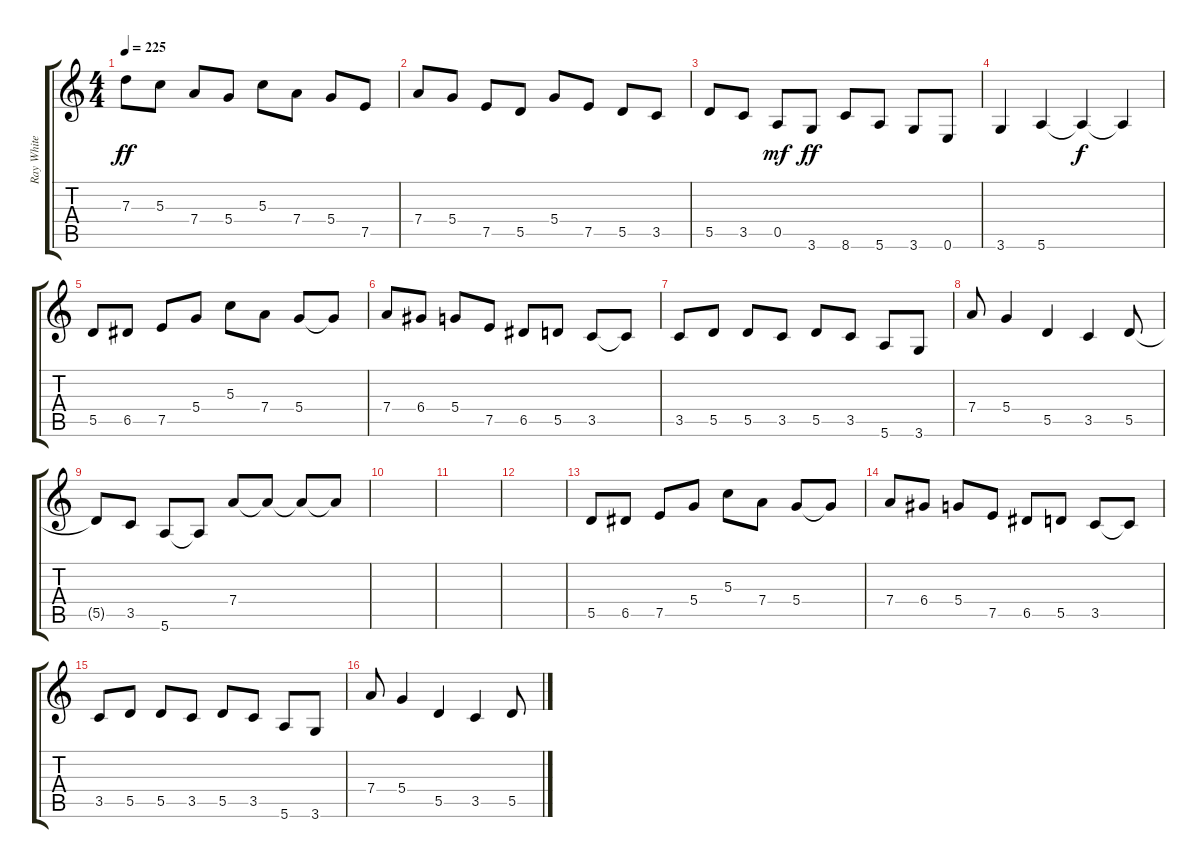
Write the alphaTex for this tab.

\track ("Ray White" "Ray White") {instrument electricguitarjazz}
\staff {score tabs}
\tuning (E4 B3 G3 D3 A2 E2) {hide}
\ts (4 4)
\tempo 225
\clef g2
\ks c
7.3.8{dy ff} 5.3.8 7.4.8 5.4.8 5.3.8 7.4.8 5.4.8 7.5.8 |
7.4.8 5.4.8 7.5.8 5.5.8 5.4.8 7.5.8 5.5.8 3.5.8 |
5.5.8 3.5.8 0.5.8{dy mf} 3.6.8{dy ff} 8.6.8 5.6.8 3.6.8 0.6.8 |
3.6.4 5.6.4 5.6{t}.4{dy f} 5.6{t}.4 |
5.5.8 6.5.8 7.5.8 5.4.8 5.3.8 7.4.8 5.4.8 5.4{t}.8 |
7.4.8 6.4.8 5.4.8 7.5.8 6.5.8 5.5.8 3.5.8 3.5{t}.8 |
3.5.8 5.5.8 5.5.8 3.5.8 5.5.8 3.5.8 5.6.8 3.6.8 |
7.4.8 5.4.4 5.5.4 3.5.4 5.5.8 |
5.5{t}.8 3.5.8 5.6.8 5.6{t}.8 7.4.8 7.4{t}.8 7.4{t}.8 7.4{t}.8 |
|
|
|
5.5.8 6.5.8 7.5.8 5.4.8 5.3.8 7.4.8 5.4.8 5.4{t}.8 |
7.4.8 6.4.8 5.4.8 7.5.8 6.5.8 5.5.8 3.5.8 3.5{t}.8 |
3.5.8 5.5.8 5.5.8 3.5.8 5.5.8 3.5.8 5.6.8 3.6.8 |
7.4.8 5.4.4 5.5.4 3.5.4 5.5.8
